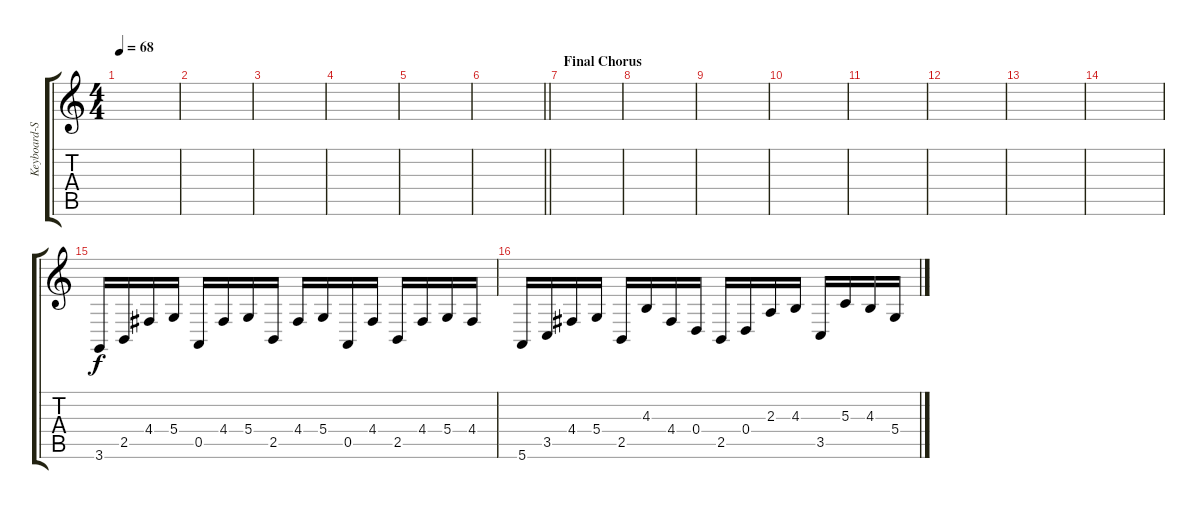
\track ("Keyboard-Synth" "Keyboard-S") {instrument lead6voice}
\staff {score tabs}
\tuning (E4 B3 G3 D3 A2 E2) {hide}
\ts (4 4)
\tempo 68
\clef g2
\ks c
|
|
|
|
|
\barLineRight lightlight
|
\section ("" "Final Chorus")
|
|
|
|
|
|
|
|
3.6.16 2.5.16 4.4.16 5.4.16 0.5.16 4.4.16 5.4.16 2.5.16 4.4.16 5.4.16 0.5.16 4.4.16 2.5.16 4.4.16 5.4.16 4.4.16 |
5.6.16 3.5.16 4.4.16 5.4.16 2.5.16 4.3.16 4.4.16 0.4.16 2.5.16 0.4.16 2.3.16 4.3.16 3.5.16 5.3.16 4.3.16 5.4.16
